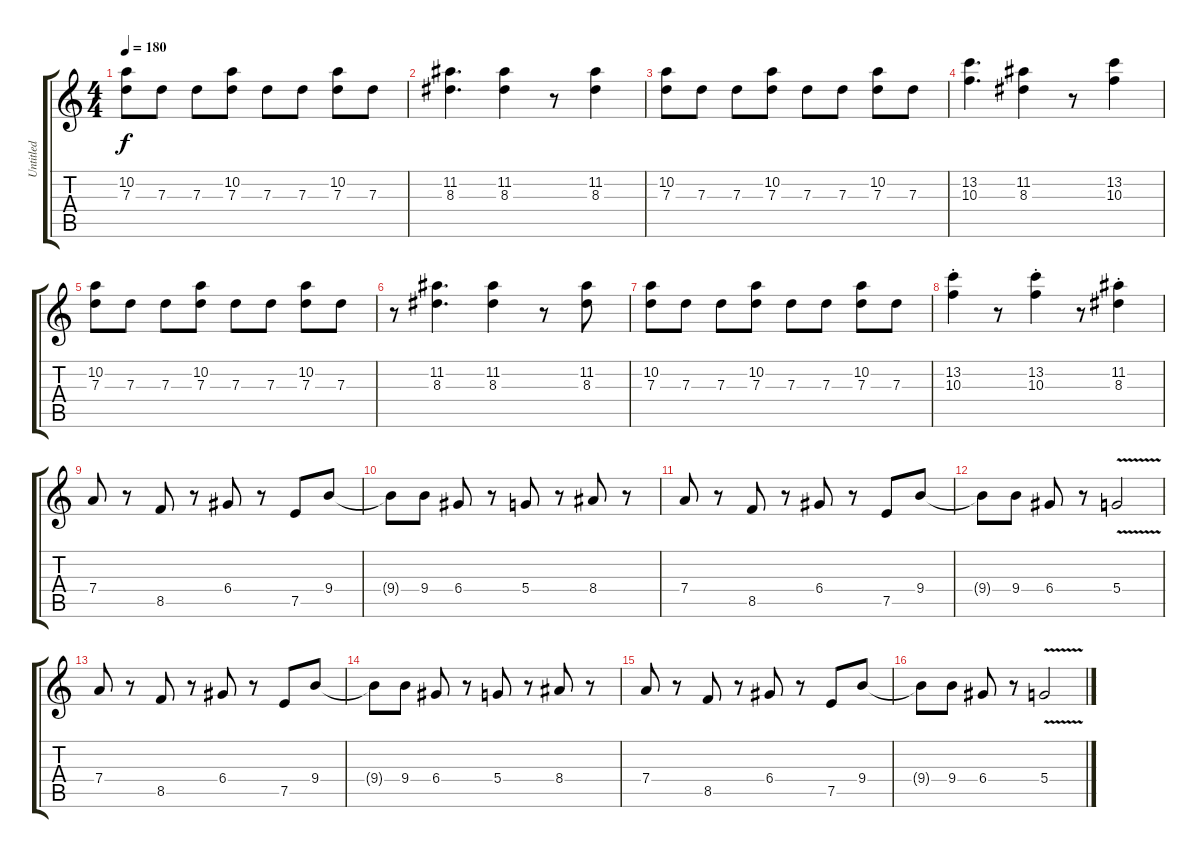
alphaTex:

\track ("Untitled" "Untitled") {solo instrument distortionguitar}
\staff {score tabs}
\tuning (E4 B3 G3 D3 A2 E2) {hide}
\ts (4 4)
\tempo 180
\clef g2
\ks c
(10.2 7.3).8{dy f} 7.3.8 7.3.8 (10.2 7.3).8 7.3.8 7.3.8 (10.2 7.3).8 7.3.8 |
(11.2 8.3).4{d} (11.2 8.3).4 r.8 (11.2 8.3).4 |
(10.2 7.3).8 7.3.8 7.3.8 (10.2 7.3).8 7.3.8 7.3.8 (10.2 7.3).8 7.3.8 |
(13.2 10.3).4{d} (11.2 8.3).4 r.8 (13.2 10.3).4 |
(10.2 7.3).8 7.3.8 7.3.8 (10.2 7.3).8 7.3.8 7.3.8 (10.2 7.3).8 7.3.8 |
r.8 (11.2 8.3).4{d} (11.2 8.3).4 r.8 (11.2 8.3).8 |
(10.2 7.3).8 7.3.8 7.3.8 (10.2 7.3).8 7.3.8 7.3.8 (10.2 7.3).8 7.3.8 |
(13.2{st} 10.3{st}).4 r.8 (13.2{st} 10.3{st}).4 r.8 (11.2{st} 8.3{st}).4 |
7.4.8 r.8 8.5.8 r.8 6.4.8 r.8 7.5.8 9.4.8 |
9.4{t}.8 9.4.8 6.4.8 r.8 5.4.8 r.8 8.4.8 r.8 |
7.4.8 r.8 8.5.8 r.8 6.4.8 r.8 7.5.8 9.4.8 |
9.4{t}.8 9.4.8 6.4.8 r.8 5.4{v}.2 |
7.4.8 r.8 8.5.8 r.8 6.4.8 r.8 7.5.8 9.4.8 |
9.4{t}.8 9.4.8 6.4.8 r.8 5.4.8 r.8 8.4.8 r.8 |
7.4.8 r.8 8.5.8 r.8 6.4.8 r.8 7.5.8 9.4.8 |
9.4{t}.8 9.4.8 6.4.8 r.8 5.4{v}.2
